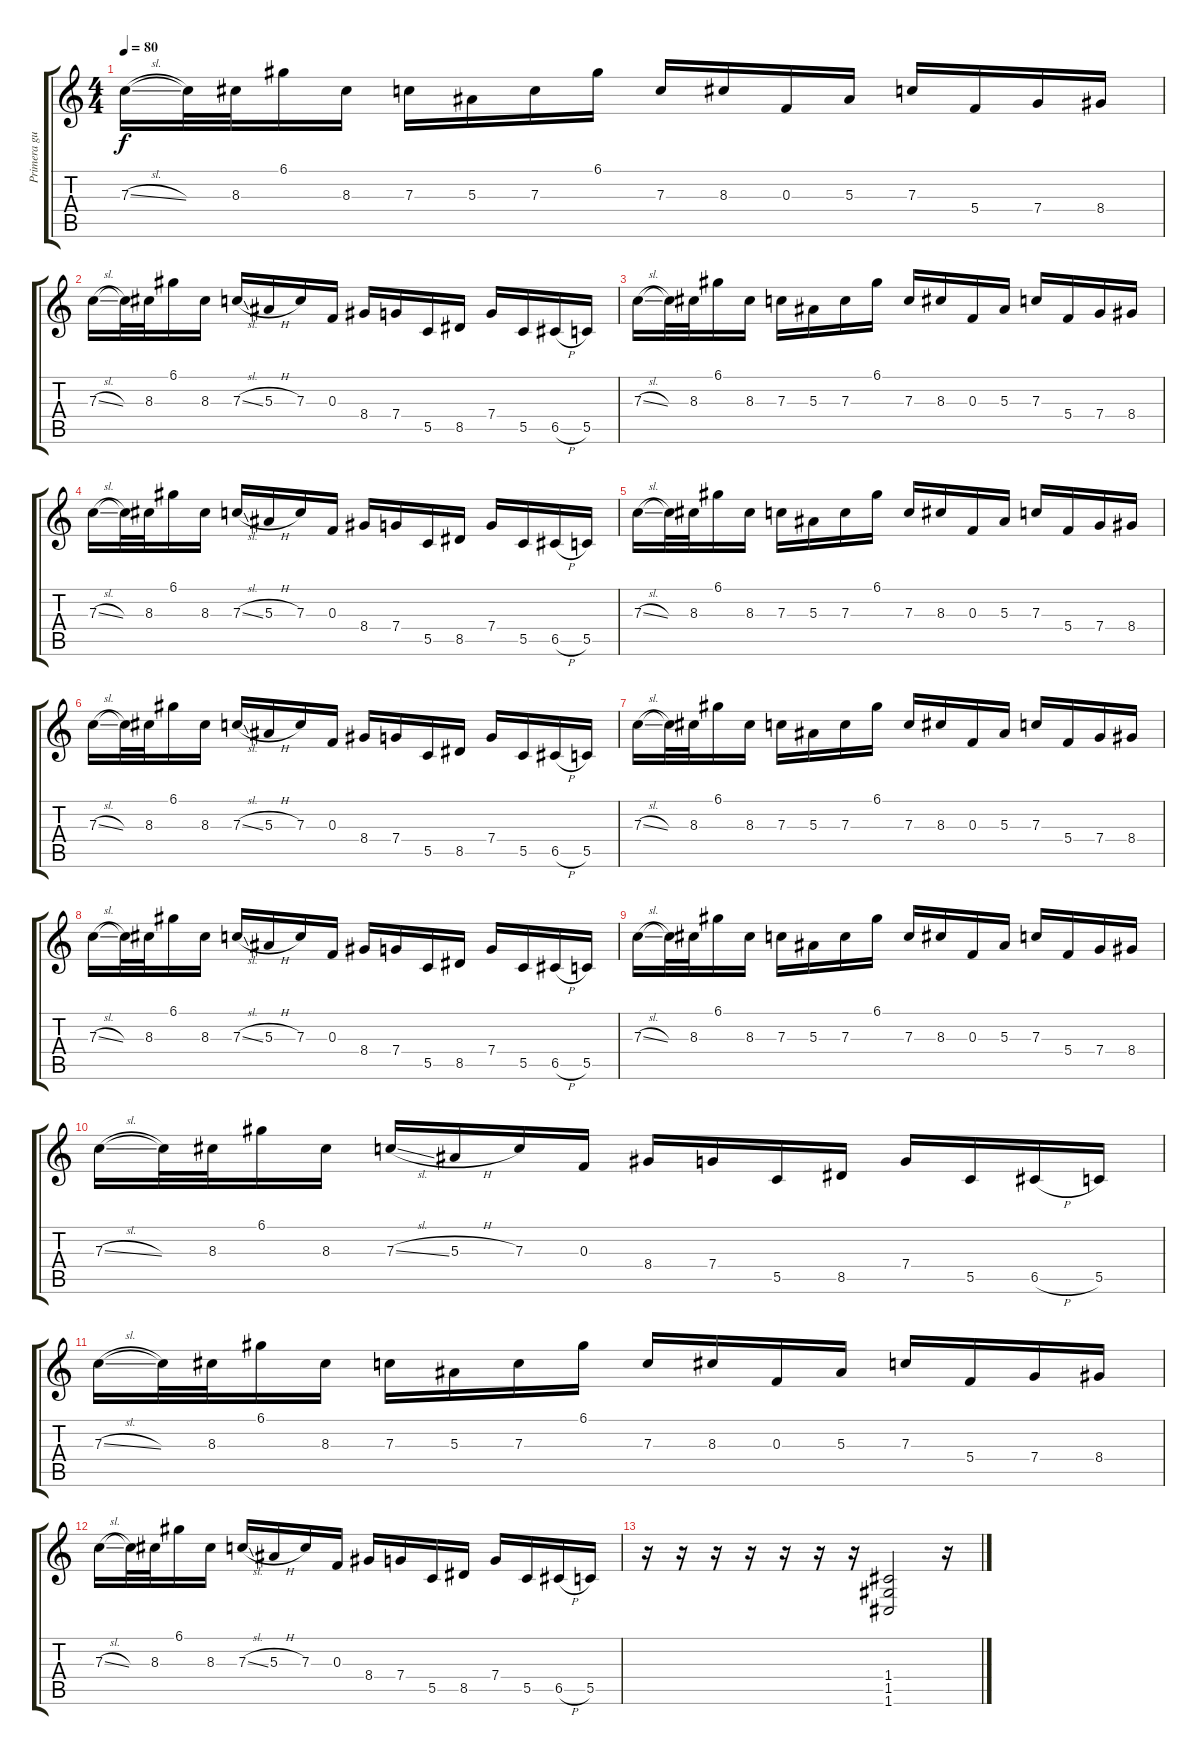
\track ("Primera guitarra" "Primera gu") {instrument distortionguitar}
\staff {score tabs}
\tuning (D4 A3 F3 C3 G2 C2) {hide}
\ts (4 4)
\tempo 80
\clef g2
\ks c
7.3{sl}.16{dy f} 7.3{t}.32 8.3.32 6.1.16 8.3.16 7.3.16 5.3.16 7.3.16 6.1.16 7.3.16 8.3.16 0.3.16 5.3.16 7.3.16 5.4.16 7.4.16 8.4.16 |
7.3{sl}.16 7.3{t}.32 8.3.32 6.1.16 8.3.16 7.3{sl}.16 5.3{h}.16 7.3.16 0.3.16 8.4.16 7.4.16 5.5.16 8.5.16 7.4.16 5.5.16 6.5{h}.16 5.5.16 |
7.3{sl}.16 7.3{t}.32 8.3.32 6.1.16 8.3.16 7.3.16 5.3.16 7.3.16 6.1.16 7.3.16 8.3.16 0.3.16 5.3.16 7.3.16 5.4.16 7.4.16 8.4.16 |
7.3{sl}.16 7.3{t}.32 8.3.32 6.1.16 8.3.16 7.3{sl}.16 5.3{h}.16 7.3.16 0.3.16 8.4.16 7.4.16 5.5.16 8.5.16 7.4.16 5.5.16 6.5{h}.16 5.5.16 |
7.3{sl}.16 7.3{t}.32 8.3.32 6.1.16 8.3.16 7.3.16 5.3.16 7.3.16 6.1.16 7.3.16 8.3.16 0.3.16 5.3.16 7.3.16 5.4.16 7.4.16 8.4.16 |
7.3{sl}.16 7.3{t}.32 8.3.32 6.1.16 8.3.16 7.3{sl}.16 5.3{h}.16 7.3.16 0.3.16 8.4.16 7.4.16 5.5.16 8.5.16 7.4.16 5.5.16 6.5{h}.16 5.5.16 |
7.3{sl}.16 7.3{t}.32 8.3.32 6.1.16 8.3.16 7.3.16 5.3.16 7.3.16 6.1.16 7.3.16 8.3.16 0.3.16 5.3.16 7.3.16 5.4.16 7.4.16 8.4.16 |
7.3{sl}.16 7.3{t}.32 8.3.32 6.1.16 8.3.16 7.3{sl}.16 5.3{h}.16 7.3.16 0.3.16 8.4.16 7.4.16 5.5.16 8.5.16 7.4.16 5.5.16 6.5{h}.16 5.5.16 |
7.3{sl}.16 7.3{t}.32 8.3.32 6.1.16 8.3.16 7.3.16 5.3.16 7.3.16 6.1.16 7.3.16 8.3.16 0.3.16 5.3.16 7.3.16 5.4.16 7.4.16 8.4.16 |
7.3{sl}.16 7.3{t}.32 8.3.32 6.1.16 8.3.16 7.3{sl}.16 5.3{h}.16 7.3.16 0.3.16 8.4.16 7.4.16 5.5.16 8.5.16 7.4.16 5.5.16 6.5{h}.16 5.5.16 |
7.3{sl}.16 7.3{t}.32 8.3.32 6.1.16 8.3.16 7.3.16 5.3.16 7.3.16 6.1.16 7.3.16 8.3.16 0.3.16 5.3.16 7.3.16 5.4.16 7.4.16 8.4.16 |
7.3{sl}.16 7.3{t}.32 8.3.32 6.1.16 8.3.16 7.3{sl}.16 5.3{h}.16 7.3.16 0.3.16 8.4.16 7.4.16 5.5.16 8.5.16 7.4.16 5.5.16 6.5{h}.16 5.5.16 |
r.16 r.16 r.16 r.16 r.16 r.16 r.16 (1.4 1.5 1.6).2 r.16
